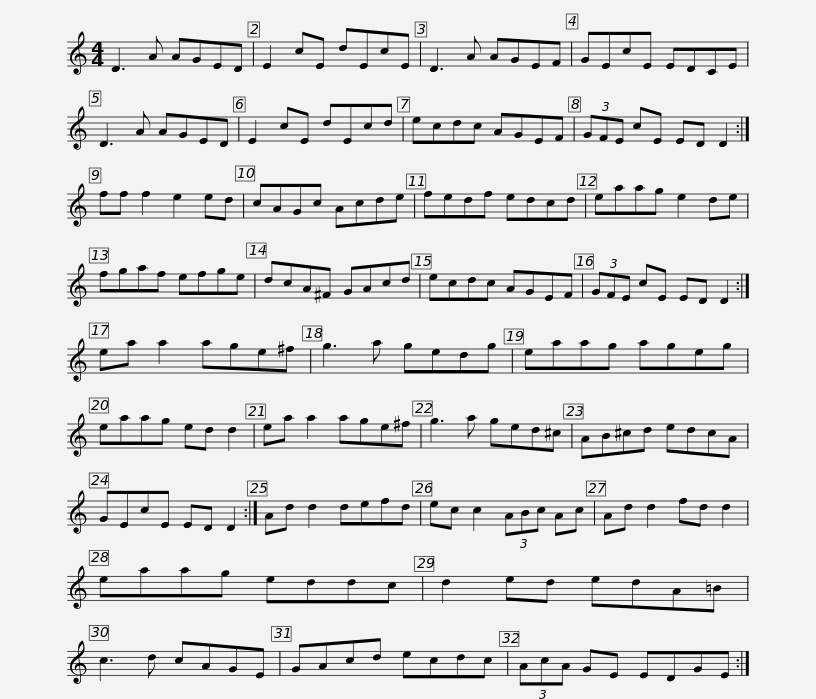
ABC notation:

X:1
L:1/8
M:4/4
I:linebreak $
K:C
V:1 treble
V:1
 D3 A AGED | E2 cE dEcE | D3 A AGEF | GEcE EDCE | D3 A AGED | %5
 E2 cE dEcd |$ ecdc AGEF | (3GFE cE ED D2 :| ff f2 e2 ed | cAGc Acde | %10
 fedf edcd | eaag e2 de |$ fgaf efge | dcA^F GAcd | ecdc AGEF | %15
 (3GFE cE ED D2 :| ea a2 age^f |$ g3 a gedg | eaag ageg | eaag ed d2 | %20
 ea a2 age^f | g3 a ged^c |$ AB^cd edcA | GEcE ED D2 :| Ad d2 defd | %25
 ec c2 (3ABc Ac | Ad d2 fd d2 | eaag eddc |$ d2 ed edA=B | c3 d cAGE | %30
 GAcd ecdc | (3AcA GE EDGE :| %32
